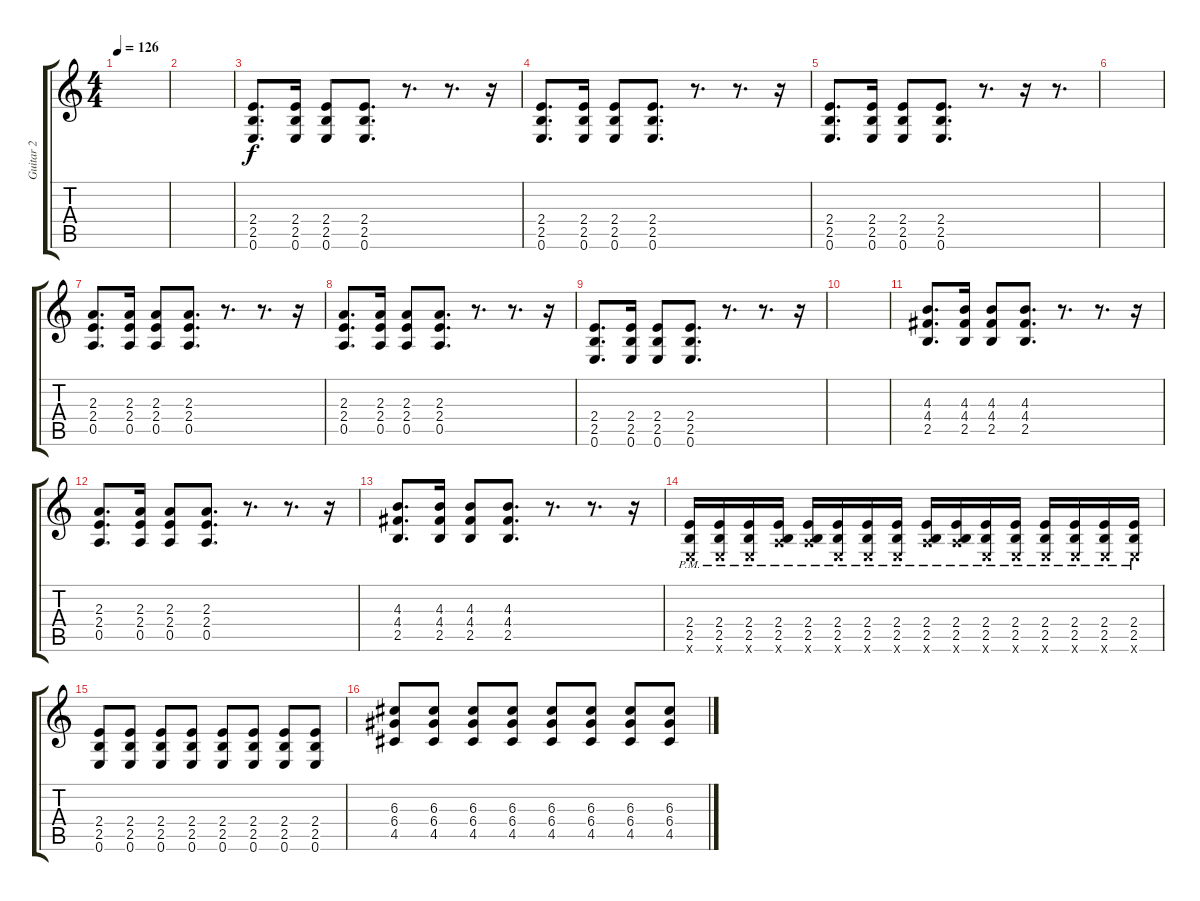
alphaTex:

\track ("Guitar 2" "Guitar 2") {instrument distortionguitar}
\staff {score tabs}
\tuning (E4 B3 G3 D3 A2 E2) {hide}
\ts (4 4)
\tempo 126
\clef g2
\ks c
|
|
(2.4 2.5 0.6).8{d} (2.4 2.5 0.6).16 (2.4 2.5 0.6).8 (2.4 2.5 0.6).8{d} r.8{d} r.8{d} r.16 |
(2.4 2.5 0.6).8{d} (2.4 2.5 0.6).16 (2.4 2.5 0.6).8 (2.4 2.5 0.6).8{d} r.8{d} r.8{d} r.16 |
(2.4 2.5 0.6).8{d} (2.4 2.5 0.6).16 (2.4 2.5 0.6).8 (2.4 2.5 0.6).8{d} r.8{d} r.16 r.8{d} |
|
(2.3 2.4 0.5).8{d} (2.3 2.4 0.5).16 (2.3 2.4 0.5).8 (2.3 2.4 0.5).8{d} r.8{d} r.8{d} r.16 |
(2.3 2.4 0.5).8{d} (2.3 2.4 0.5).16 (2.3 2.4 0.5).8 (2.3 2.4 0.5).8{d} r.8{d} r.8{d} r.16 |
(2.4 2.5 0.6).8{d} (2.4 2.5 0.6).16 (2.4 2.5 0.6).8 (2.4 2.5 0.6).8{d} r.8{d} r.8{d} r.16 |
|
(4.3 4.4 2.5).8{d} (4.3 4.4 2.5).16 (4.3 4.4 2.5).8 (4.3 4.4 2.5).8{d} r.8{d} r.8{d} r.16 |
(2.3 2.4 0.5).8{d} (2.3 2.4 0.5).16 (2.3 2.4 0.5).8 (2.3 2.4 0.5).8{d} r.8{d} r.8{d} r.16 |
(4.3 4.4 2.5).8{d} (4.3 4.4 2.5).16 (4.3 4.4 2.5).8 (4.3 4.4 2.5).8{d} r.8{d} r.8{d} r.16 |
(2.4{pm} 2.5{pm} 0.6{x}).16 (2.4{pm} 2.5{pm} 0.6{x}).16 (2.4{pm} 2.5{pm} 0.6{x}).16 (2.4{pm} 2.5{pm} 5.6{x}).16 (2.4{pm} 2.5{pm} 5.6{x}).16 (2.4{pm} 2.5{pm} 0.6{x}).16 (2.4{pm} 2.5{pm} 0.6{x}).16 (2.4{pm} 2.5{pm} 0.6{x}).16 (2.4{pm} 2.5{pm} 5.6{x}).16 (2.4{pm} 2.5{pm} 5.6{x}).16 (2.4{pm} 2.5{pm} 0.6{x}).16 (2.4{pm} 2.5{pm} 0.6{x}).16 (2.4{pm} 2.5{pm} 0.6{x}).16 (2.4{pm} 2.5{pm} 0.6{x}).16 (2.4{pm} 2.5{pm} 0.6{x}).16 (2.4{pm} 2.5{pm} 0.6{x}).16 |
(2.4 2.5 0.6).8 (2.4 2.5 0.6).8 (2.4 2.5 0.6).8 (2.4 2.5 0.6).8 (2.4 2.5 0.6).8 (2.4 2.5 0.6).8 (2.4 2.5 0.6).8 (2.4 2.5 0.6).8 |
(6.3 6.4 4.5).8 (6.3 6.4 4.5).8 (6.3 6.4 4.5).8 (6.3 6.4 4.5).8 (6.3 6.4 4.5).8 (6.3 6.4 4.5).8 (6.3 6.4 4.5).8 (6.3 6.4 4.5).8
